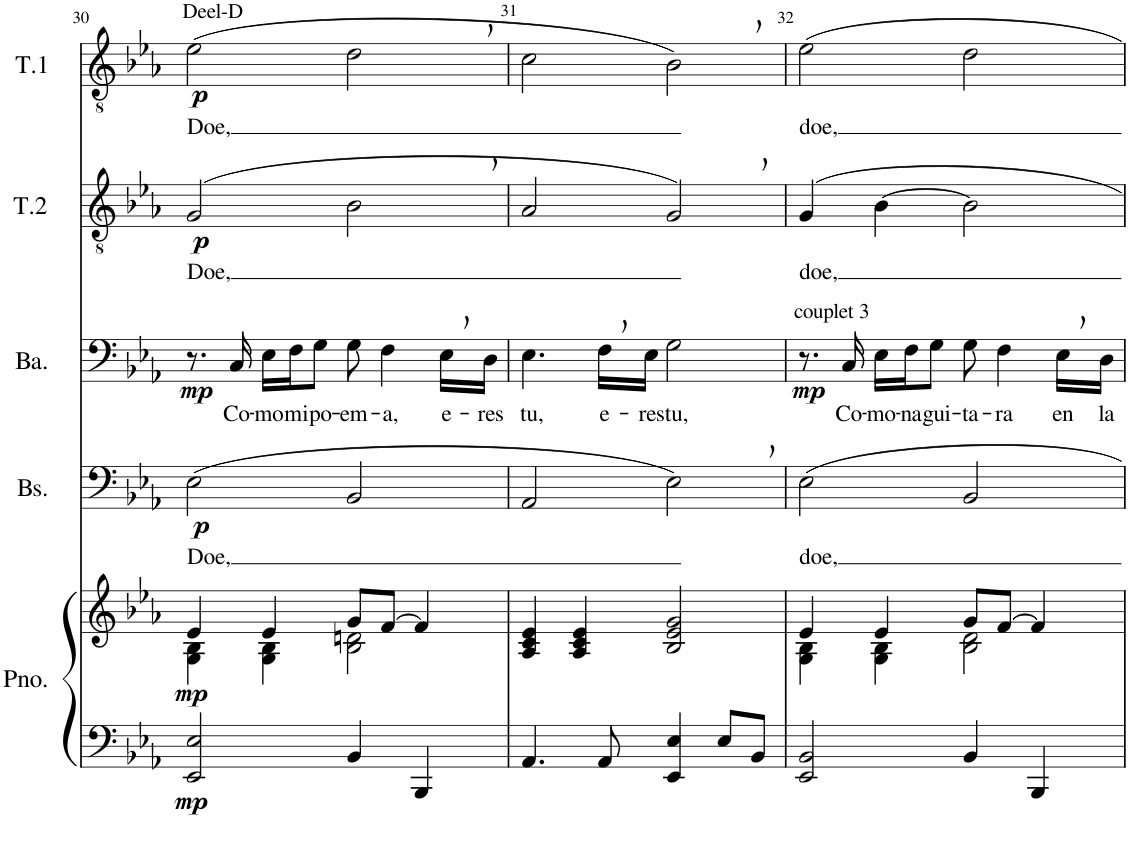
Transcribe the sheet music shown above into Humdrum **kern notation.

**kern	**kern	**dynam	**kern	**text	**dynam	**kern	**text	**dynam	**kern	**text	**dynam	**kern	**text	**dynam
*part5	*part5	*part5	*part4	*part4	*part4	*part3	*part3	*part3	*part2	*part2	*part2	*part1	*part1	*part1
*staff6	*staff5	*staff5/6	*staff4	*staff4	*staff4	*staff3	*staff3	*staff3	*staff2	*staff2	*staff2	*staff1	*staff1	*staff1
*I"Piano	*	*	*I"Bas	*	*	*I"Bariton	*	*	*I"Tenor 2	*	*	*I"Tenor 1	*	*
*I'Pno.	*	*	*I'Bs.	*	*	*I'Ba.	*	*	*I'T.2	*	*	*I'T.1	*	*
!!LO:PB:g=z
*clefF4	*clefG2	*	*clefF4	*	*	*clefF4	*	*	*clefGv2	*	*	*clefGv2	*	*
*k[b-e-a-]	*k[b-e-a-]	*	*k[b-e-a-]	*	*	*k[b-e-a-]	*	*	*k[b-e-a-]	*	*	*k[b-e-a-]	*	*
*M4/4	*M4/4	*	*M4/4	*	*	*M4/4	*	*	*M4/4	*	*	*M4/4	*	*
=30	=30	=30	=30	=30	=30	=30	=30	=30	=30	=30	=30	=30	=30	=30
*	*^	*	*	*	*	*	*	*	*	*	*	*	*	*
!	!	!	!	!	!	!	!	!	!	!	!	!	!LO:TX:a:t=Deel-D	!	!
!	!	!	!LO:DY:b=2	!	!LO:LY:b	!	!	!	!	!	!LO:LY:b	!	!	!LO:LY:b	!
!	!	!	!LO:DY:n=1:b	!	!	!LO:DY:b	!	!	!LO:DY:b	!	!	!LO:DY:b	!	!	!LO:DY:b
2EE-/ 2E-/	4e-/	4G\ 4B-\	mp mp	(2E-\	-Doe,	p	8.r	.	mp	(2G/	Doe,	p	(2e-\	Doe,	p
!	!	!	!	!	!	!	!	!LO:LY:b	!	!	!	!	!	!	!
.	.	.	.	.	.	.	16C/	Co-	.	.	.	.	.	.	.
!	!	!	!	!	!	!	!	!LO:LY:b	!	!	!	!	!	!	!
.	4e-/	4G\ 4B-\	.	.	.	.	16E-\LL	-mo	.	.	.	.	.	.	.
!	!	!	!	!	!	!	!	!LO:LY:b	!	!	!	!	!	!	!
.	.	.	.	.	.	.	16F\J	mi	.	.	.	.	.	.	.
!	!	!	!	!	!	!	!	!LO:LY:b	!	!	!	!	!	!	!
.	.	.	.	.	.	.	8G\J	po-	.	.	.	.	.	.	.
!	!	!	!	!	!	!	!	!LO:LY:b	!	!	!	!	!	!	!
4BB-/	8g/L	2B-\ 2dn\	.	2BB-/	.	.	8G\	-em-	.	2B-,\	.	.	2d,\	.	.
!	!	!	!	!	!	!	!	!LO:LY:b	!	!	!	!	!	!	!
.	[8f/J	.	.	.	.	.	4F\	-a,	.	.	.	.	.	.	.
4BBB-/	4f/]	.	.	.	.	.	.	.	.	.	.	.	.	.	.
!	!	!	!	!	!	!	!	!LO:LY:b	!	!	!	!	!	!	!
.	.	.	.	.	.	.	16E-,\LL	e-	.	.	.	.	.	.	.
!	!	!	!	!	!	!	!	!LO:LY:b	!	!	!	!	!	!	!
.	.	.	.	.	.	.	16D\JJ	-res	.	.	.	.	.	.	.
*	*v	*v	*	*	*	*	*	*	*	*	*	*	*	*	*
=31	=31	=31	=31	=31	=31	=31	=31	=31	=31	=31	=31	=31	=31	=31
!	!	!	!	!	!	!	!LO:LY:b	!	!	!	!	!	!	!
4.AA-/	4A-/ 4c/ 4e-/	.	2AA-/	.	.	4.E-\	tu,	.	2A-/	.	.	2c\	.	.
.	4A-/ 4c/ 4e-/	.	.	.	.	.	.	.	.	.	.	.	.	.
!	!	!	!	!	!	!	!LO:LY:b	!	!	!	!	!	!	!
8AA-/	.	.	.	.	.	16F,\LL	e-	.	.	.	.	.	.	.
!	!	!	!	!	!	!	!LO:LY:b	!	!	!	!	!	!	!
.	.	.	.	.	.	16E-\JJ	-res	.	.	.	.	.	.	.
!	!	!	!	!	!	!	!LO:LY:b	!	!	!	!	!	!	!
4EE-/ 4E-/	2B-/ 2e-/ 2g/	.	2E-,\)	.	.	2G\	tu,	.	2G,/)	.	.	2B-,\)	.	.
8E-/L	.	.	.	.	.	.	.	.	.	.	.	.	.	.
8BB-/J	.	.	.	.	.	.	.	.	.	.	.	.	.	.
=32	=32	=32	=32	=32	=32	=32	=32	=32	=32	=32	=32	=32	=32	=32
*	*^	*	*	*	*	*	*	*	*	*	*	*	*	*
!	!	!	!	!	!LO:LY:b	!	!	!	!LO:DY:b	!	!LO:LY:b	!	!	!LO:LY:b	!
2EE-/ 2BB-/	4e-/	4G\ 4B-\	.	2E-\	doe,	.	8.r	.	mp	4G/	doe,	.	2e-\	doe,	.
!	!	!	!	!	!	!	!LO:TX:a:t=couplet 3	!	!	!	!	!	!	!	!
!	!	!	!	!	!	!	!	!LO:LY:b	!	!	!	!	!	!	!
.	.	.	.	.	.	.	16C/	Co-	.	.	.	.	.	.	.
!	!	!	!	!	!	!	!	!LO:LY:b	!	!	!	!	!	!	!
.	4e-/	4G\ 4B-\	.	.	.	.	16E-\LL	-mo-	.	[4B-\	.	.	.	.	.
!	!	!	!	!	!	!	!	!LO:LY:b	!	!	!	!	!	!	!
.	.	.	.	.	.	.	16F\J	-na	.	.	.	.	.	.	.
!	!	!	!	!	!	!	!	!LO:LY:b	!	!	!	!	!	!	!
.	.	.	.	.	.	.	8G\J	gui-	.	.	.	.	.	.	.
!	!	!	!	!	!	!	!	!LO:LY:b	!	!	!	!	!	!	!
4BB-/	8g/L	2B-\ 2d\	.	2BB-/	.	.	8G\	-ta-	.	2B-\]	.	.	2d\	.	.
!	!	!	!	!	!	!	!	!LO:LY:b	!	!	!	!	!	!	!
.	[8f/J	.	.	.	.	.	4F\	-ra	.	.	.	.	.	.	.
4BBB-/	4f/]	.	.	.	.	.	.	.	.	.	.	.	.	.	.
!	!	!	!	!	!	!	!	!LO:LY:b	!	!	!	!	!	!	!
.	.	.	.	.	.	.	16E-,\LL	en	.	.	.	.	.	.	.
!	!	!	!	!	!	!	!	!LO:LY:b	!	!	!	!	!	!	!
.	.	.	.	.	.	.	16D\JJ	la	.	.	.	.	.	.	.
*	*v	*v	*	*	*	*	*	*	*	*	*	*	*	*	*
=	=	=	=	=	=	=	=	=	=	=	=	=	=	=
*-	*-	*-	*-	*-	*-	*-	*-	*-	*-	*-	*-	*-	*-	*-
